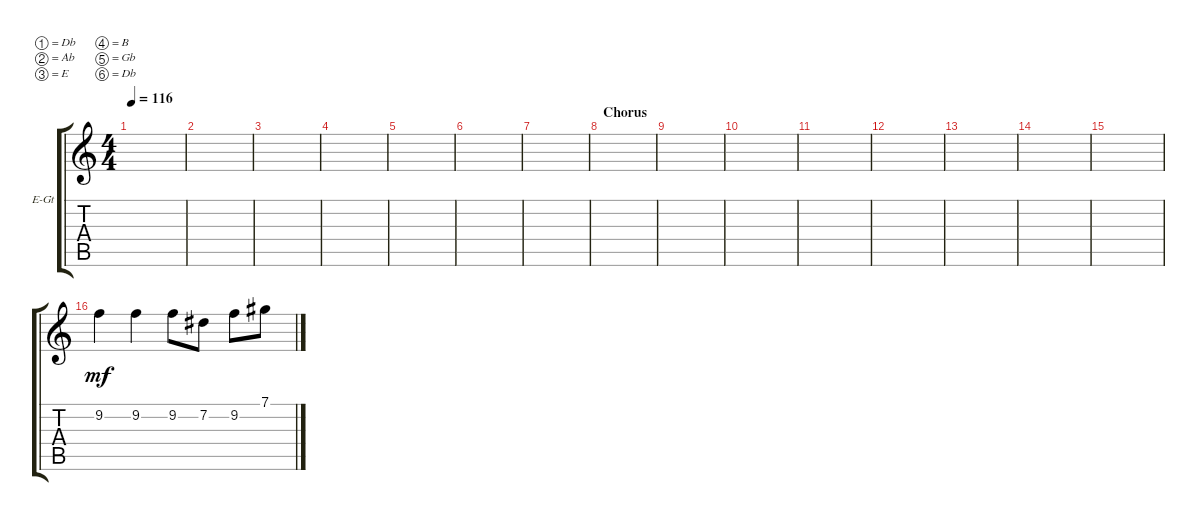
\defaultSystemsLayout 4
\bracketExtendMode groupsimilarinstruments
\firstSystemTrackNameOrientation horizontal
\otherSystemsTrackNameOrientation horizontal
\track ("Electric Guitar (Clean)" "E-Gt") {instrument electricguitarclean}
\staff {score tabs}
\tuning (Db4 Ab3 E3 B2 Gb2 Db2)
\ts (4 4)
\tempo 116
\clef g2
\ks c
|
|
|
|
|
|
|
\section ("" "Chorus")
|
|
|
|
|
|
|
|
9.2.4{dy mf} 9.2.4 9.2.8 7.2.8 9.2.8 7.1.8
